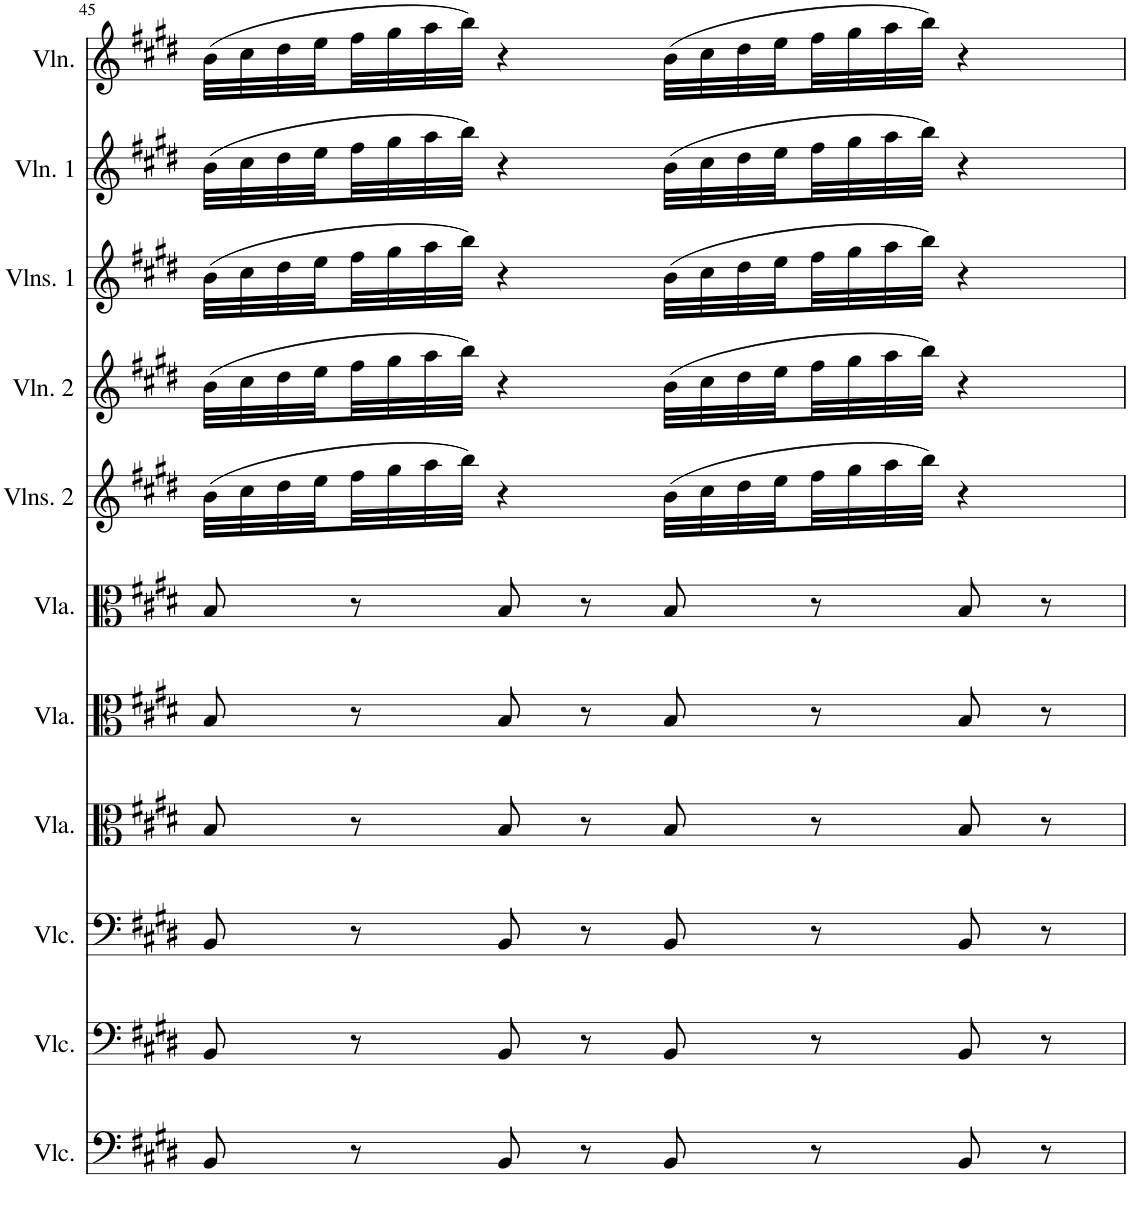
**kern	**kern	**kern	**kern	**kern	**kern	**kern	**kern	**kern	**kern	**kern
*part11	*part10	*part9	*part8	*part7	*part6	*part5	*part4	*part3	*part2	*part1
*staff11	*staff10	*staff9	*staff8	*staff7	*staff6	*staff5	*staff4	*staff3	*staff2	*staff1
*I"Violoncello	*I"Violoncello	*I"Violoncello	*I"Viola	*I"Viola	*I"Viola	*I"Violins 2	*I"Violin 2	*I"Violins 1	*I"Violin 1	*I"Violin
*I'Vlc.	*I'Vlc.	*I'Vlc.	*I'Vla.	*I'Vla.	*I'Vla.	*I'Vlns. 2	*I'Vln. 2	*I'Vlns. 1	*I'Vln. 1	*I'Vln.
!!LO:PB:g=z
*clefF4	*clefF4	*clefF4	*clefC3	*clefC3	*clefC3	*clefG2	*clefG2	*clefG2	*clefG2	*clefG2
*k[f#c#g#d#]	*k[f#c#g#d#]	*k[f#c#g#d#]	*k[f#c#g#d#]	*k[f#c#g#d#]	*k[f#c#g#d#]	*k[f#c#g#d#]	*k[f#c#g#d#]	*k[f#c#g#d#]	*k[f#c#g#d#]	*k[f#c#g#d#]
*M4/4	*M4/4	*M4/4	*M4/4	*M4/4	*M4/4	*M4/4	*M4/4	*M4/4	*M4/4	*M4/4
=45	=45	=45	=45	=45	=45	=45	=45	=45	=45	=45
8BB/	8BB/	8BB/	8B/	8B/	8B/	(32b\LLL	(32b\LLL	(32b\LLL	(32b\LLL	(32b\LLL
.	.	.	.	.	.	32cc#\	32cc#\	32cc#\	32cc#\	32cc#\
.	.	.	.	.	.	32dd#\	32dd#\	32dd#\	32dd#\	32dd#\
.	.	.	.	.	.	32ee\	32ee\	32ee\	32ee\	32ee\
8r	8r	8r	8r	8r	8r	32ff#\	32ff#\	32ff#\	32ff#\	32ff#\
.	.	.	.	.	.	32gg#\	32gg#\	32gg#\	32gg#\	32gg#\
.	.	.	.	.	.	32aa\	32aa\	32aa\	32aa\	32aa\
.	.	.	.	.	.	32bb\JJJ)	32bb\JJJ)	32bb\JJJ)	32bb\JJJ)	32bb\JJJ)
8BB/	8BB/	8BB/	8B/	8B/	8B/	4r	4r	4r	4r	4r
8r	8r	8r	8r	8r	8r	.	.	.	.	.
8BB/	8BB/	8BB/	8B/	8B/	8B/	(32b\LLL	(32b\LLL	(32b\LLL	(32b\LLL	(32b\LLL
.	.	.	.	.	.	32cc#\	32cc#\	32cc#\	32cc#\	32cc#\
.	.	.	.	.	.	32dd#\	32dd#\	32dd#\	32dd#\	32dd#\
.	.	.	.	.	.	32ee\	32ee\	32ee\	32ee\	32ee\
8r	8r	8r	8r	8r	8r	32ff#\	32ff#\	32ff#\	32ff#\	32ff#\
.	.	.	.	.	.	32gg#\	32gg#\	32gg#\	32gg#\	32gg#\
.	.	.	.	.	.	32aa\	32aa\	32aa\	32aa\	32aa\
.	.	.	.	.	.	32bb\JJJ)	32bb\JJJ)	32bb\JJJ)	32bb\JJJ)	32bb\JJJ)
8BB/	8BB/	8BB/	8B/	8B/	8B/	4r	4r	4r	4r	4r
8r	8r	8r	8r	8r	8r	.	.	.	.	.
=	=	=	=	=	=	=	=	=	=	=
*-	*-	*-	*-	*-	*-	*-	*-	*-	*-	*-
